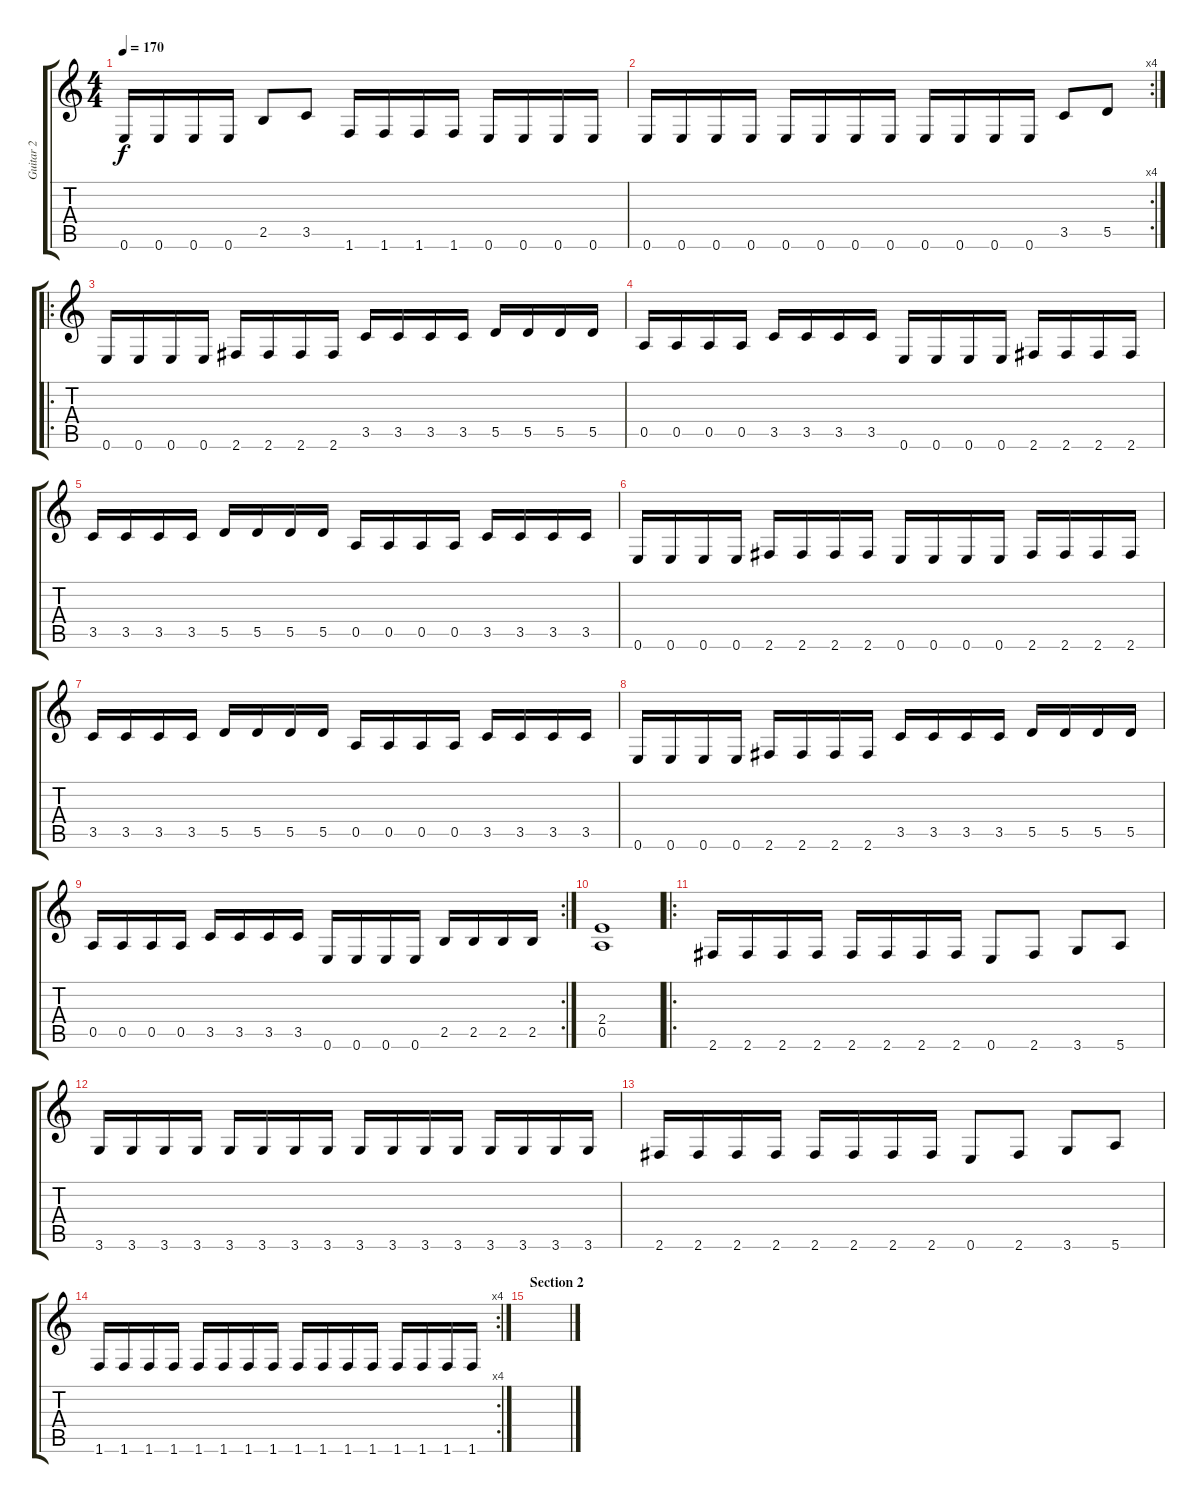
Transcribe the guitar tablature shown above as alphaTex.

\track ("Guitar 2 " "Guitar 2 ") {instrument distortionguitar}
\staff {score tabs}
\tuning (E4 B3 G3 D3 A2 E2) {hide}
\ts (4 4)
\tempo 170
\clef g2
\ks c
0.6.16{dy f} 0.6.16 0.6.16 0.6.16 2.5.8 3.5.8 1.6.16 1.6.16 1.6.16 1.6.16 0.6.16 0.6.16 0.6.16 0.6.16 |
\rc 4
0.6.16 0.6.16 0.6.16 0.6.16 0.6.16 0.6.16 0.6.16 0.6.16 0.6.16 0.6.16 0.6.16 0.6.16 3.5.8 5.5.8 |
\ro
0.6.16 0.6.16 0.6.16 0.6.16 2.6.16 2.6.16 2.6.16 2.6.16 3.5.16 3.5.16 3.5.16 3.5.16 5.5.16 5.5.16 5.5.16 5.5.16 |
0.5.16 0.5.16 0.5.16 0.5.16 3.5.16 3.5.16 3.5.16 3.5.16 0.6.16 0.6.16 0.6.16 0.6.16 2.6.16 2.6.16 2.6.16 2.6.16 |
3.5.16 3.5.16 3.5.16 3.5.16 5.5.16 5.5.16 5.5.16 5.5.16 0.5.16 0.5.16 0.5.16 0.5.16 3.5.16 3.5.16 3.5.16 3.5.16 |
0.6.16 0.6.16 0.6.16 0.6.16 2.6.16 2.6.16 2.6.16 2.6.16 0.6.16 0.6.16 0.6.16 0.6.16 2.6.16 2.6.16 2.6.16 2.6.16 |
3.5.16 3.5.16 3.5.16 3.5.16 5.5.16 5.5.16 5.5.16 5.5.16 0.5.16 0.5.16 0.5.16 0.5.16 3.5.16 3.5.16 3.5.16 3.5.16 |
0.6.16 0.6.16 0.6.16 0.6.16 2.6.16 2.6.16 2.6.16 2.6.16 3.5.16 3.5.16 3.5.16 3.5.16 5.5.16 5.5.16 5.5.16 5.5.16 |
\rc 2
0.5.16 0.5.16 0.5.16 0.5.16 3.5.16 3.5.16 3.5.16 3.5.16 0.6.16 0.6.16 0.6.16 0.6.16 2.5.16 2.5.16 2.5.16 2.5.16 |
(2.4 0.5).1 |
\ro
2.6.16 2.6.16 2.6.16 2.6.16 2.6.16 2.6.16 2.6.16 2.6.16 0.6.8 2.6.8 3.6.8 5.6.8 |
3.6.16 3.6.16 3.6.16 3.6.16 3.6.16 3.6.16 3.6.16 3.6.16 3.6.16 3.6.16 3.6.16 3.6.16 3.6.16 3.6.16 3.6.16 3.6.16 |
2.6.16 2.6.16 2.6.16 2.6.16 2.6.16 2.6.16 2.6.16 2.6.16 0.6.8 2.6.8 3.6.8 5.6.8 |
\rc 4
1.6.16 1.6.16 1.6.16 1.6.16 1.6.16 1.6.16 1.6.16 1.6.16 1.6.16 1.6.16 1.6.16 1.6.16 1.6.16 1.6.16 1.6.16 1.6.16 |
\section ("" "Section 2")
